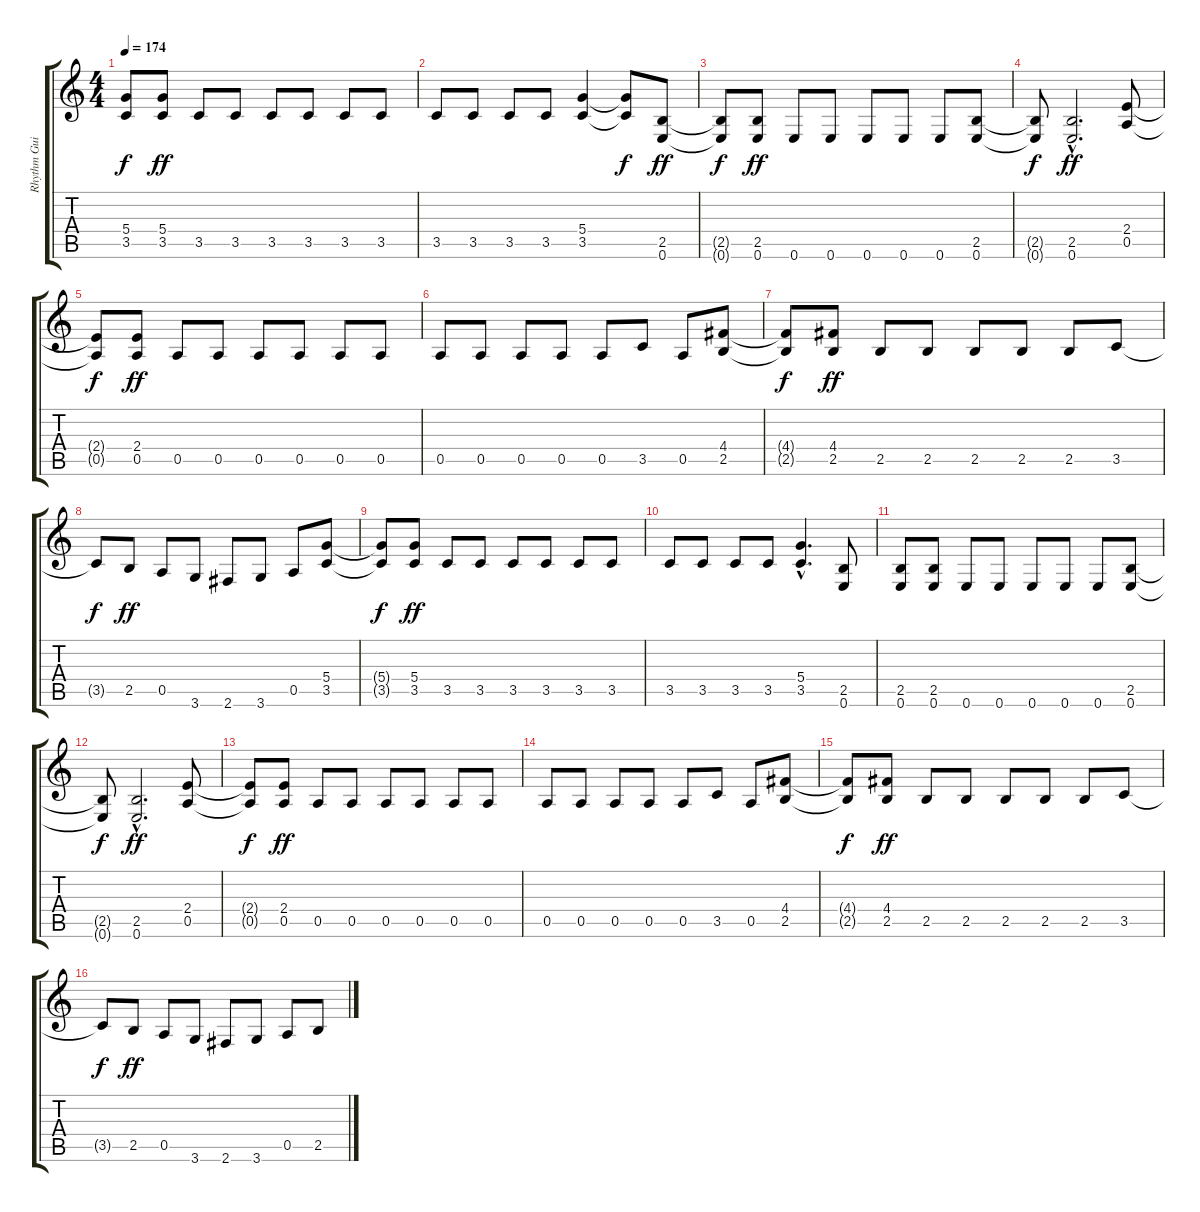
\track ("Rhythm Guitar " "Rhythm Gui") {instrument overdrivenguitar}
\staff {score tabs}
\tuning (E4 B3 G3 D3 A2 E2) {hide}
\ts (4 4)
\tempo 174
\clef g2
\ks c
(5.4{t} 3.5{t}).8{dy f} (5.4 3.5).8{dy ff} 3.5.8 3.5.8 3.5.8 3.5.8 3.5.8 3.5.8 |
3.5.8 3.5.8 3.5.8 3.5.8 (5.4 3.5).4 (5.4{t} 3.5{t}).8{dy f} (2.5 0.6).8{dy ff} |
(2.5{t} 0.6{t}).8{dy f} (2.5 0.6).8{dy ff} 0.6.8 0.6.8 0.6.8 0.6.8 0.6.8 (2.5 0.6).8 |
(2.5{t} 0.6{t}).8{dy f} (2.5{hac} 0.6{hac}).2{d dy ff} (2.4 0.5).8 |
(2.4{t} 0.5{t}).8{dy f} (2.4 0.5).8{dy ff} 0.5.8 0.5.8 0.5.8 0.5.8 0.5.8 0.5.8 |
0.5.8 0.5.8 0.5.8 0.5.8 0.5.8 3.5.8 0.5.8 (4.4 2.5).8 |
(4.4{t} 2.5{t}).8{dy f} (4.4 2.5).8{dy ff} 2.5.8 2.5.8 2.5.8 2.5.8 2.5.8 3.5.8 |
3.5{t}.8{dy f} 2.5.8{dy ff} 0.5.8 3.6.8 2.6.8 3.6.8 0.5.8 (5.4 3.5).8 |
(5.4{t} 3.5{t}).8{dy f} (5.4 3.5).8{dy ff} 3.5.8 3.5.8 3.5.8 3.5.8 3.5.8 3.5.8 |
3.5.8 3.5.8 3.5.8 3.5.8 (5.4{hac} 3.5{hac}).4{d} (2.5 0.6).8 |
(2.5 0.6).8 (2.5 0.6).8 0.6.8 0.6.8 0.6.8 0.6.8 0.6.8 (2.5 0.6).8 |
(2.5{t} 0.6{t}).8{dy f} (2.5{hac} 0.6{hac}).2{d dy ff} (2.4 0.5).8 |
(2.4{t} 0.5{t}).8{dy f} (2.4 0.5).8{dy ff} 0.5.8 0.5.8 0.5.8 0.5.8 0.5.8 0.5.8 |
0.5.8 0.5.8 0.5.8 0.5.8 0.5.8 3.5.8 0.5.8 (4.4 2.5).8 |
(4.4{t} 2.5{t}).8{dy f} (4.4 2.5).8{dy ff} 2.5.8 2.5.8 2.5.8 2.5.8 2.5.8 3.5.8 |
3.5{t}.8{dy f} 2.5.8{dy ff} 0.5.8 3.6.8 2.6.8 3.6.8 0.5.8 2.5.8
